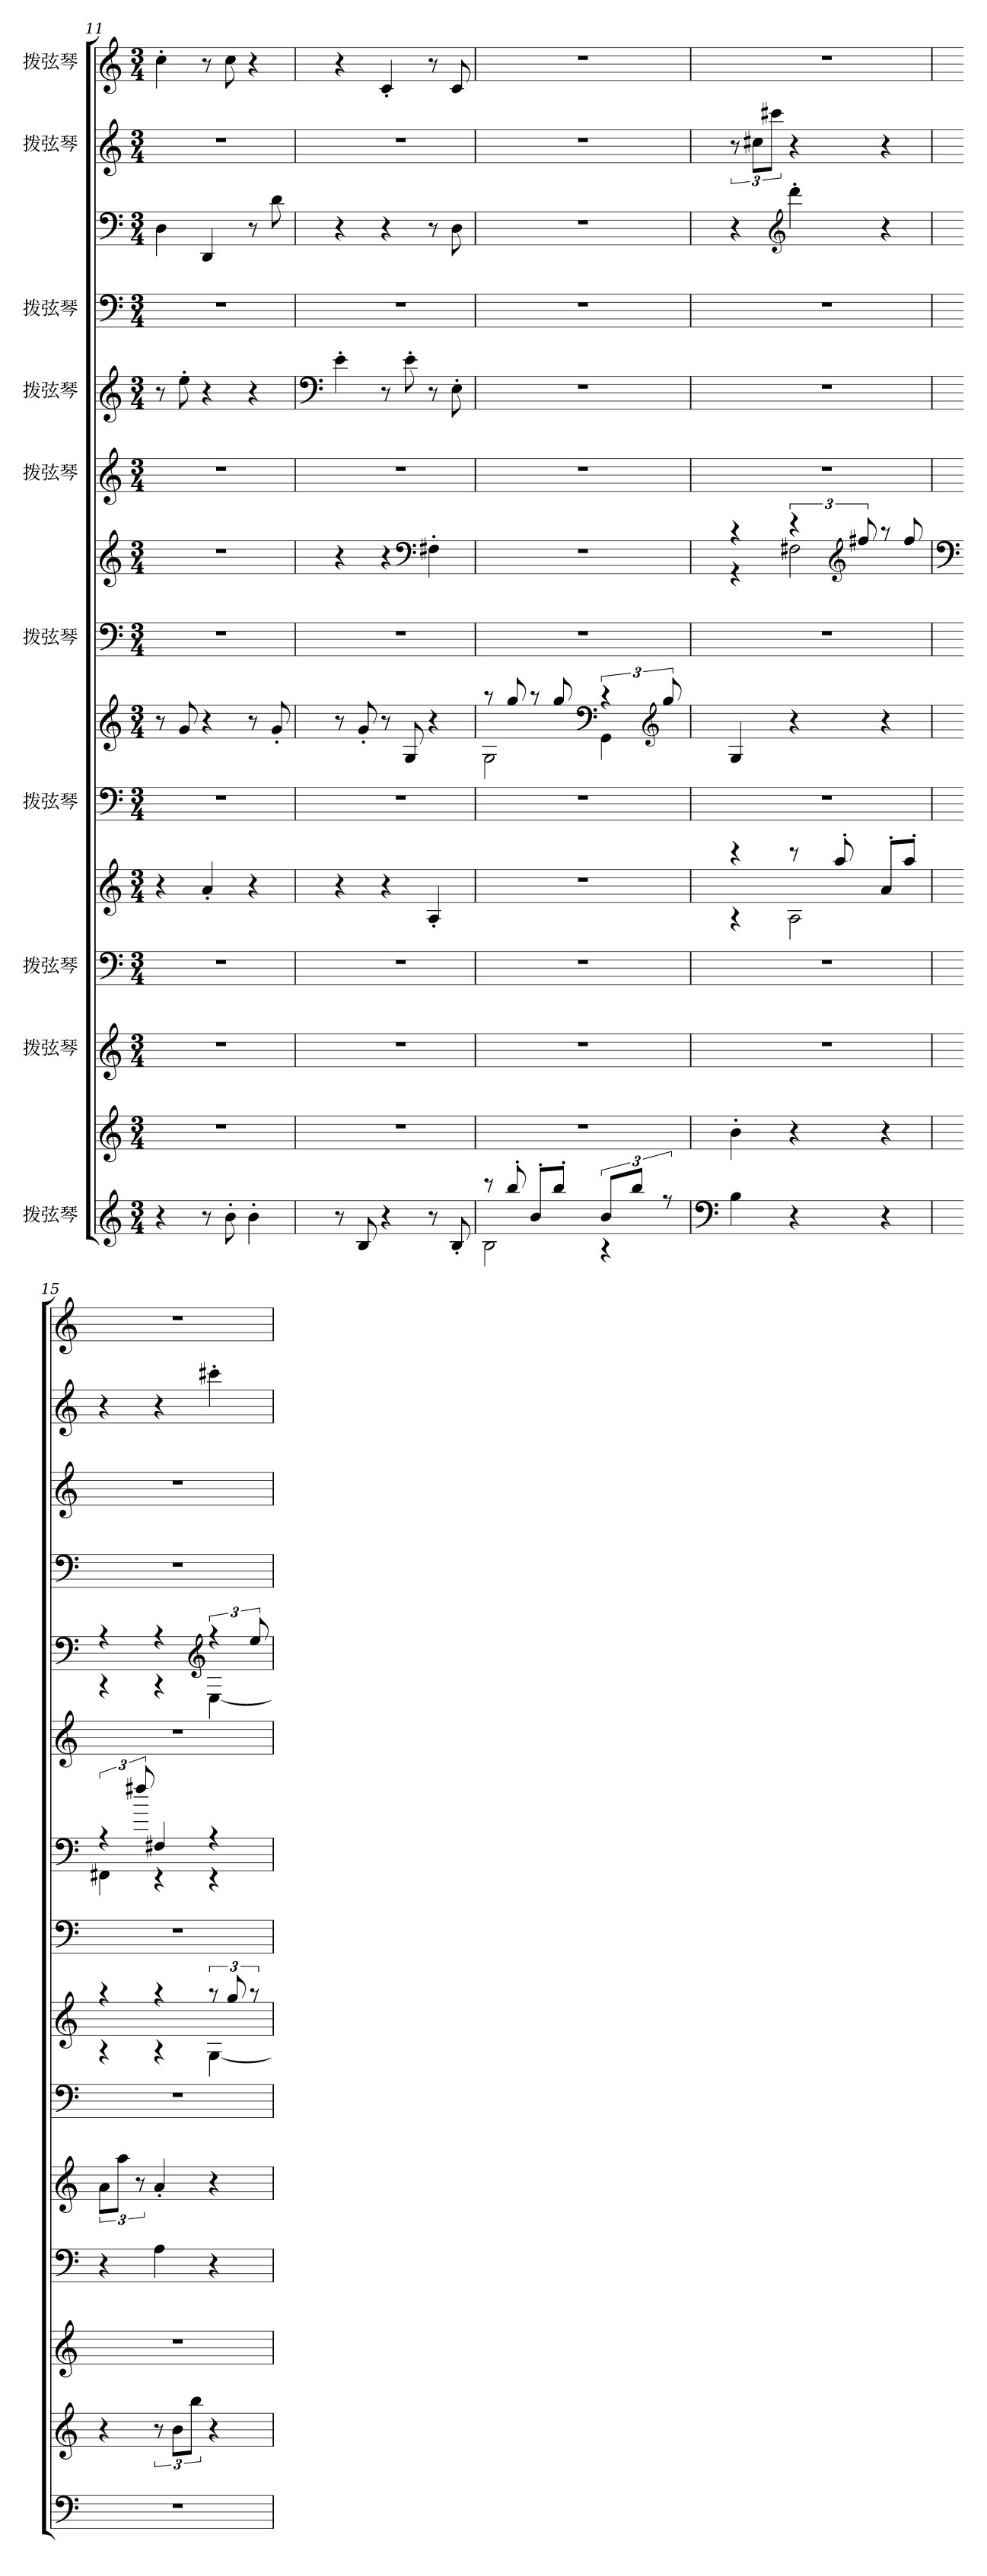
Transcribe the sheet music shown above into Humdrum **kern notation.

**kern	**kern	**kern	**kern	**kern	**kern	**kern	**kern	**kern	**kern	**kern	**kern	**kern	**kern	**kern
*part10	*part10	*part9	*part8	*part8	*part7	*part7	*part6	*part6	*part5	*part4	*part3	*part3	*part2	*part1
*staff15	*staff14	*staff13	*staff12	*staff11	*staff10	*staff9	*staff8	*staff7	*staff6	*staff5	*staff4	*staff3	*staff2	*staff1
*I"拨弦琴	*	*I"拨弦琴	*I"拨弦琴	*	*I"拨弦琴	*	*I"拨弦琴	*	*I"拨弦琴	*I"拨弦琴	*I"拨弦琴	*	*I"拨弦琴	*I"拨弦琴
*clefG2	*clefG2	*clefG2	*clefF4	*clefG2	*clefF4	*clefG2	*clefF4	*clefG2	*clefG2	*clefG2	*clefF4	*clefF4	*clefG2	*clefG2
*k[]	*k[]	*k[]	*k[]	*k[]	*k[]	*k[]	*k[]	*k[]	*k[]	*k[]	*k[]	*k[]	*k[]	*k[]
*M3/4	*M3/4	*M3/4	*M3/4	*M3/4	*M3/4	*M3/4	*M3/4	*M3/4	*M3/4	*M3/4	*M3/4	*M3/4	*M3/4	*M3/4
=11	=11	=11	=11	=11	=11	=11	=11	=11	=11	=11	=11	=11	=11	=11
4r	2.r	2.r	2.r	4r	2.r	8r	2.r	2.r	2.r	8r	2.r	4D\	2.r	4cc'\
.	.	.	.	.	.	8g/	.	.	.	8ee'\	.	.	.	.
8r	.	.	.	4a'/	.	4r	.	.	.	4r	.	4DD/	.	8r
8b'\	.	.	.	.	.	.	.	.	.	.	.	.	.	8cc\
4b'\	.	.	.	4r	.	8r	.	.	.	4r	.	8r	.	4r
.	.	.	.	.	.	8g'/	.	.	.	.	.	8d\	.	.
!!LO:PB:g=z
=12	=12	=12	=12	=12	=12	=12	=12	=12	=12	=12	=12	=12	=12	=12
*	*	*	*	*	*	*	*	*	*	*clefF4	*	*	*	*
8r	2.r	2.r	2.r	4r	2.r	8r	2.r	4r	2.r	4e'\	2.r	4r	2.r	4r
8B/	.	.	.	.	.	8g'/	.	.	.	.	.	.	.	.
4r	.	.	.	4r	.	8r	.	4r	.	8r	.	4r	.	4c'/
.	.	.	.	.	.	8G/	.	.	.	8e'\	.	.	.	.
*	*	*	*	*	*	*	*	*clefF4	*	*	*	*	*	*
8r	.	.	.	4A'/	.	4r	.	4F#X'\	.	8r	.	8r	.	8r
8B'/	.	.	.	.	.	.	.	.	.	8E'\	.	8D\	.	8c/
=13	=13	=13	=13	=13	=13	=13	=13	=13	=13	=13	=13	=13	=13	=13
*^	*	*	*	*	*	*^	*	*	*	*	*	*	*	*
8r	2B\	2.r	2.r	2.r	2.r	2.r	8r	2G\	2.r	2.r	2.r	2.r	2.r	2.r	2.r	2.r
8bb'/	.	.	.	.	.	.	8gg/	.	.	.	.	.	.	.	.	.
8b'/L	.	.	.	.	.	.	8r	.	.	.	.	.	.	.	.	.
8bb'/J	.	.	.	.	.	.	8gg/	.	.	.	.	.	.	.	.	.
*	*	*	*	*	*	*	*clefF4	*	*	*	*	*	*	*	*	*
12b/L	4r	.	.	.	.	.	6r	4GG\	.	.	.	.	.	.	.	.
12bb/J	.	.	.	.	.	.	.	.	.	.	.	.	.	.	.	.
*	*	*	*	*	*	*	*clefG2	*	*	*	*	*	*	*	*	*
12r	.	.	.	.	.	.	12gg/	.	.	.	.	.	.	.	.	.
*v	*v	*	*	*	*	*	*v	*v	*	*	*	*	*	*	*	*
=14	=14	=14	=14	=14	=14	=14	=14	=14	=14	=14	=14	=14	=14	=14
*clefF4	*	*	*	*	*	*	*	*	*	*	*	*	*	*
*	*	*	*	*^	*	*	*	*^	*	*	*	*	*	*
4B\	4b'\	2.r	2.r	4r	4r	2.r	4G/	2.r	4r	4r	2.r	2.r	2.r	4r	12r	2.r
.	.	.	.	.	.	.	.	.	.	.	.	.	.	.	12cc#X\L	.
.	.	.	.	.	.	.	.	.	.	.	.	.	.	.	12ccc#X\J	.
*	*	*	*	*	*	*	*	*	*	*	*	*	*	*clefG2	*	*
4r	4r	.	.	8r	2A\	.	4r	.	6r	2F#X\	.	.	.	4ddd'\	4r	.
.	.	.	.	8aa'/	.	.	.	.	.	.	.	.	.	.	.	.
*	*	*	*	*	*	*	*	*	*clefG2	*	*	*	*	*	*	*
.	.	.	.	.	.	.	.	.	12ff#X/	.	.	.	.	.	.	.
4r	4r	.	.	8a'/L	.	.	4r	.	8r	.	.	.	.	4r	4r	.
.	.	.	.	8aa'/J	.	.	.	.	8ff#/	.	.	.	.	.	.	.
*	*	*	*	*v	*v	*	*	*	*	*	*	*	*	*	*	*
!!LO:PB:g=z
=15	=15	=15	=15	=15	=15	=15	=15	=15	=15	=15	=15	=15	=15	=15	=15
*	*	*	*	*	*	*	*	*clefF4	*	*	*	*	*	*	*
*	*	*	*	*	*	*^	*	*	*	*	*^	*	*	*	*
2.r	4r	2.r	4r	12a\L	2.r	4r	4r	2.r	6r	4FF#X\	2.r	4r	4r	2.r	2.r	4r	2.r
.	.	.	.	12aa\J	.	.	.	.	.	.	.	.	.	.	.	.	.
.	.	.	.	12r	.	.	.	.	12ff#X/	.	.	.	.	.	.	.	.
.	12r	.	4A\	4a'/	.	4r	4r	.	4F#X/	4r	.	4r	4r	.	.	4r	.
.	12b\L	.	.	.	.	.	.	.	.	.	.	.	.	.	.	.	.
.	12bb\J	.	.	.	.	.	.	.	.	.	.	.	.	.	.	.	.
*	*	*	*	*	*	*	*	*	*	*	*	*clefG2	*	*	*	*	*
.	4r	.	4r	4r	.	12r	[4G\	.	4r	4r	.	6r	[4E\	.	.	4ccc#X'\	.
.	.	.	.	.	.	12gg/	.	.	.	.	.	.	.	.	.	.	.
.	.	.	.	.	.	12r	.	.	.	.	.	12ee/	.	.	.	.	.
*	*	*	*	*	*	*v	*v	*	*v	*v	*	*v	*v	*	*	*	*
=	=	=	=	=	=	=	=	=	=	=	=	=	=	=
*-	*-	*-	*-	*-	*-	*-	*-	*-	*-	*-	*-	*-	*-	*-
